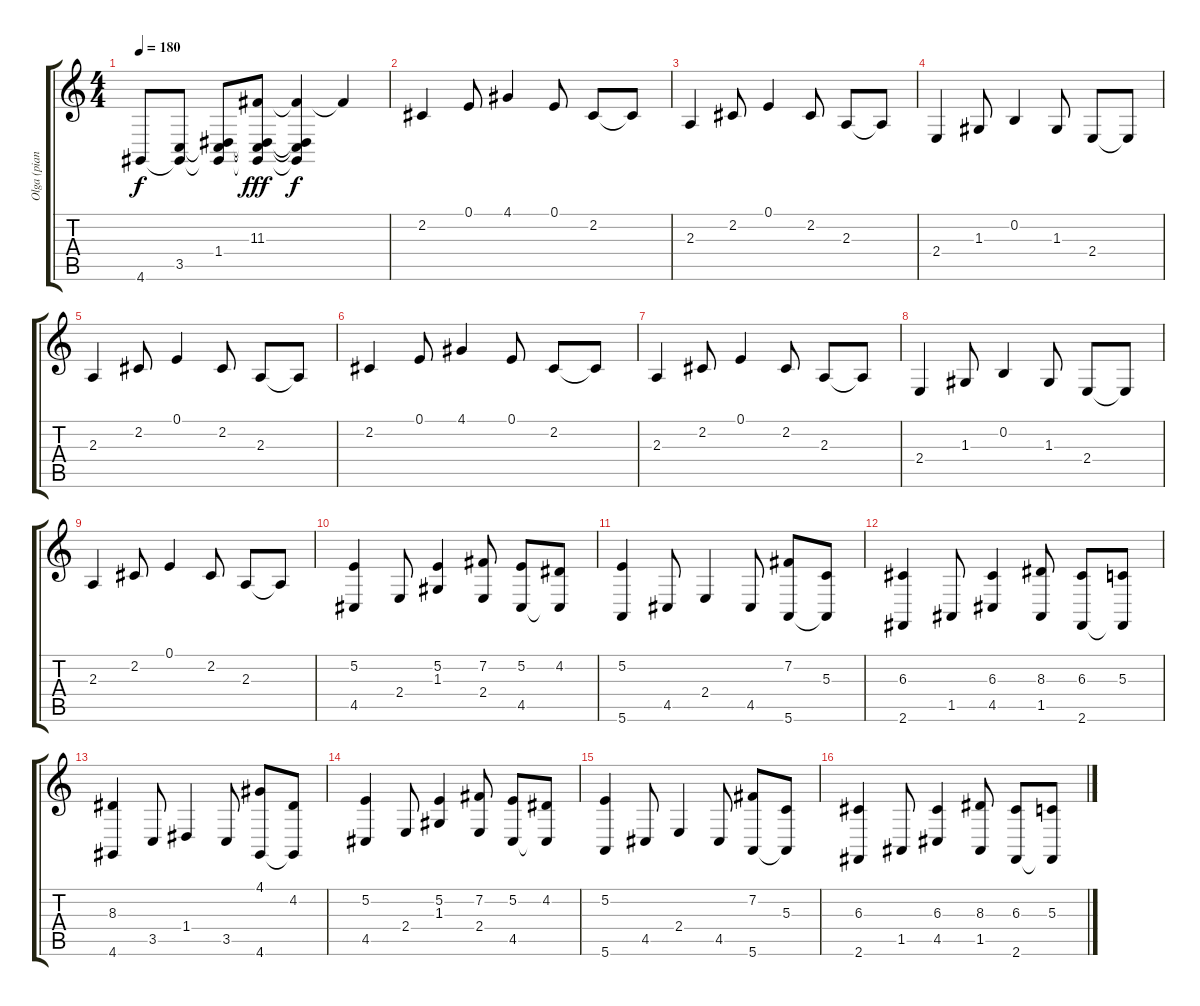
\track ("Olga (piano)" "Olga (pian") {instrument brightacousticpiano}
\staff {score tabs}
\tuning (E4 B3 G3 D3 A2 E2) {hide}
\ts (4 4)
\tempo 180
\clef g2
\ks c
4.6.8{dy f} (3.5 4.6{t}).8 (1.4 3.5{t} 4.6{t}).8 (11.3 1.4{t} 3.5{t} 4.6{t}).8{dy fff} (11.3{t} 1.4{t} 3.5{t} 4.6{t}).4{dy f} 11.3{t}.4 |
2.2.4 0.1.8 4.1.4 0.1.8 2.2.8 2.2{t}.8 |
2.3.4 2.2.8 0.1.4 2.2.8 2.3.8 2.3{t}.8 |
2.4.4 1.3.8 0.2.4 1.3.8 2.4.8 2.4{t}.8 |
2.3.4 2.2.8 0.1.4 2.2.8 2.3.8 2.3{t}.8 |
2.2.4 0.1.8 4.1.4 0.1.8 2.2.8 2.2{t}.8 |
2.3.4 2.2.8 0.1.4 2.2.8 2.3.8 2.3{t}.8 |
2.4.4 1.3.8 0.2.4 1.3.8 2.4.8 2.4{t}.8 |
2.3.4 2.2.8 0.1.4 2.2.8 2.3.8 2.3{t}.8 |
(5.2 4.5).4 2.4.8 (5.2 1.3).4 (7.2 2.4).8 (5.2 4.5).8 (4.2 4.5{t}).8 |
(5.2 5.6).4 4.5.8 2.4.4 4.5.8 (7.2 5.6).8 (5.3 5.6{t}).8 |
(6.3 2.6).4 1.5.8 (6.3 4.5).4 (8.3 1.5).8 (6.3 2.6).8 (5.3 2.6{t}).8 |
(8.3 4.6).4 3.5.8 1.4.4 3.5.8 (4.1 4.6).8 (4.2 4.6{t}).8 |
(5.2 4.5).4 2.4.8 (5.2 1.3).4 (7.2 2.4).8 (5.2 4.5).8 (4.2 4.5{t}).8 |
(5.2 5.6).4 4.5.8 2.4.4 4.5.8 (7.2 5.6).8 (5.3 5.6{t}).8 |
(6.3 2.6).4 1.5.8 (6.3 4.5).4 (8.3 1.5).8 (6.3 2.6).8 (5.3 2.6{t}).8
